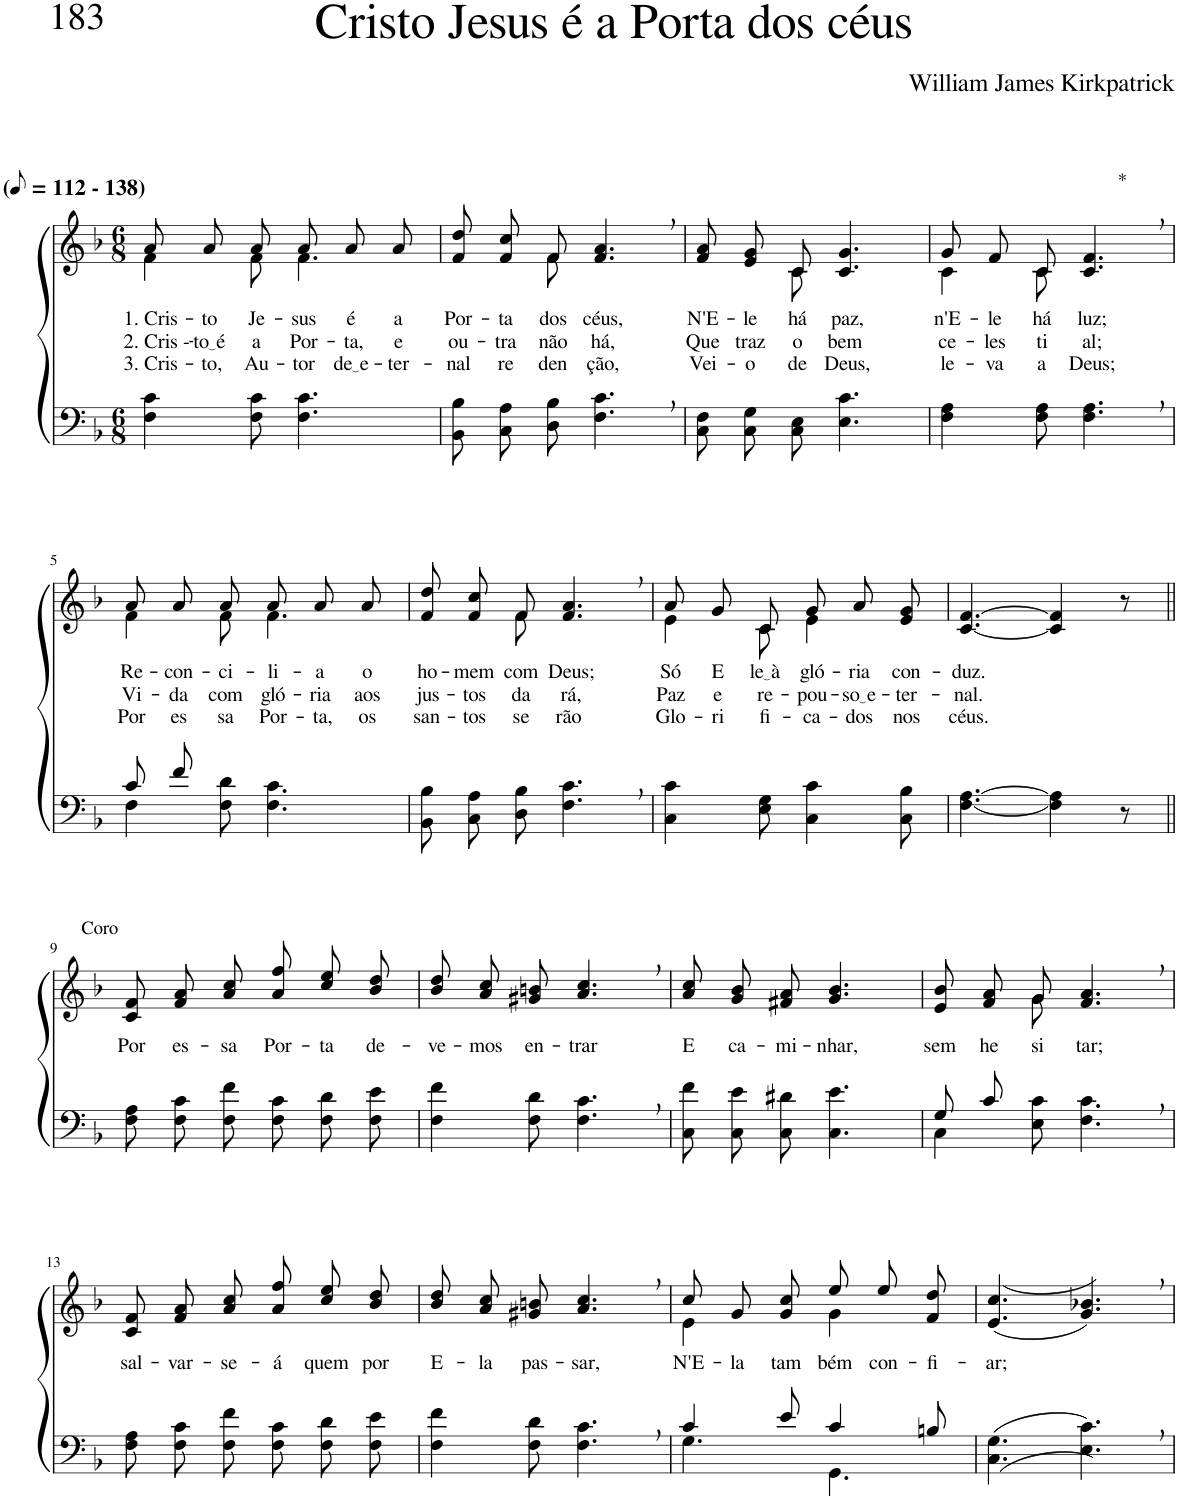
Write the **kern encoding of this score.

**kern	**kern	**text	**text	**text
*part2	*part1	*part1	*part1	*part1
*staff2	*staff1	*staff1	*staff1	*staff1
*I"Parte III e IV	*I"Parte I e II	*	*	*
*clefF4	*clefG2	*	*	*
*Trd1c2	*Trd1c2	*	*	*
*k[b-]	*k[b-]	*	*	*
*M6/8	*M6/8	*	*	*
*MM56	*MM56	*	*	*
=1	=1	=1	=1	=1
*	*^	*	*	*
!	!LO:TX:a:B:t=(	!	!	!	!
!	!LO:TX:a:B:t=- 138)	!	!	!	!
!	!	!	!LO:LY:b	!LO:LY:b	!LO:LY:b
4F\ 4c\	8a/L	4f\	1. Cris-	2. Cris --	3. Cris-
!	!	!	!LO:LY:b	!LO:LY:b	!LO:LY:b
.	8a/	.	-to	to é	-to,
!	!	!	!LO:LY:b	!LO:LY:b	!LO:LY:b
8F\ 8c\	8a/J	8f\	Je-	-a	Au-
!	!	!	!LO:LY:b	!LO:LY:b	!LO:LY:b
4.F\ 4.c\	8a/L	4.f\	-sus	Por-	-tor
!	!	!	!LO:LY:b	!LO:LY:b	!LO:LY:b
.	8a/	.	é	-ta,	de e
!	!	!	!LO:LY:b	!LO:LY:b	!LO:LY:b
.	8a/J	.	a	e	-ter-
=2	=2	=2	=2	=2	=2
!	!	!	!LO:LY:b	!LO:LY:b	!LO:LY:b
8BB-\ 8B-\L	8f/ 8dd/L	4ryy	Por-	ou-	-nal
!	!	!	!LO:LY:b	!LO:LY:b	!LO:LY:b
8C\ 8A\	8f/ 8cc/	.	-ta	-tra	re-
!	!	!	!LO:LY:b	!LO:LY:b	!LO:LY:b
8D\ 8B-\J	8f/J	8f\	dos	não	-den-
!	!	!	!LO:LY:b	!LO:LY:b	!LO:LY:b
4.F\, 4.c\,	4.f/, 4.a/,	4.ryy	céus,	há,	-ção,
=3	=3	=3	=3	=3	=3
!	!	!	!LO:LY:b	!LO:LY:b	!LO:LY:b
8C\ 8F\L	8f/ 8a/L	4ryy	N'E-	Que	Vei-
!	!	!	!LO:LY:b	!LO:LY:b	!LO:LY:b
8C\ 8G\	8e/ 8g/	.	-le	traz	-o
!	!	!	!LO:LY:b	!LO:LY:b	!LO:LY:b
8C\ 8E\J	8c/J	8c\	há	o	de
!	!	!	!LO:LY:b	!LO:LY:b	!LO:LY:b
4.E\ 4.c\	4.c/ 4.g/	4.ryy	paz,	bem	Deus,
=4	=4	=4	=4	=4	=4
!	!	!	!LO:LY:b	!LO:LY:b	!LO:LY:b
4F\ 4A\	8g/L	4c\	n'E-	ce-	le-
!	!	!	!LO:LY:b	!LO:LY:b	!LO:LY:b
.	8f/	.	-le	-les-	-va
!	!	!	!LO:LY:b	!LO:LY:b	!LO:LY:b
8F\ 8A\	8c/J	8c\	há	-ti-	a
!	!LO:TX:a:t=*	!	!	!	!
!	!	!	!LO:LY:b	!LO:LY:b	!LO:LY:b
4.F\, 4.A\,	4.c/, 4.f/,	4.ryy	luz;	-al;	Deus;
!!LO:LB:g=z	!!
=5	=5	=5	=5	=5	=5
*^	*	*	*	*	*
!	!	!	!	!LO:LY:b	!LO:LY:b	!LO:LY:b
8c/L	4F\	8a/L	4f\	Re-	Vi-	Por
!	!	!	!	!LO:LY:b	!LO:LY:b	!LO:LY:b
8f/J	.	8a/	.	-con-	-da	es-
!	!	!	!	!LO:LY:b	!	!
!	!	!	!	!	!LO:LY:b	!LO:LY:b
8ryy	8F\ 8d\	8a/J	8f\	.	com	-sa
!	!	!	!	!LO:LY:b	!	!
!	!	!	!	!	!LO:LY:b	!LO:LY:b
4.ryy	4.F\ 4.c\	8a/L	4.f\	.	gló-	Por-
!	!	!	!	!LO:LY:b	!LO:LY:b	!LO:LY:b
.	.	8a/	.	-a	-ria	-ta,
!	!	!	!	!LO:LY:b	!LO:LY:b	!LO:LY:b
.	.	8a/J	.	o	aos	os
*v	*v	*	*	*	*	*
=6	=6	=6	=6	=6	=6
!	!	!	!LO:LY:b	!LO:LY:b	!LO:LY:b
8BB-\ 8B-\L	8f/ 8dd/L	4ryy	ho-	jus-	san-
!	!	!	!LO:LY:b	!LO:LY:b	!LO:LY:b
8C\ 8A\	8f/ 8cc/	.	-mem	-tos	-tos
!	!	!	!LO:LY:b	!LO:LY:b	!LO:LY:b
8D\ 8B-\J	8f/J	8f\	com	da-	se-
!	!	!	!LO:LY:b	!LO:LY:b	!LO:LY:b
4.F\, 4.c\,	4.f/, 4.a/,	4.ryy	Deus;	-rá,	-rão
=7	=7	=7	=7	=7	=7
!	!	!	!LO:LY:b	!LO:LY:b	!LO:LY:b
4C\ 4c\	8a/L	4e\	Só	Paz	Glo-
!	!	!	!LO:LY:b	!LO:LY:b	!LO:LY:b
.	8g/	.	E-	e	-ri-
!	!	!	!LO:LY:b	!LO:LY:b	!LO:LY:b
8E\ 8G\	8c/J	8c\	le à	re-	-fi-
!	!	!	!LO:LY:b	!LO:LY:b	!LO:LY:b
4C\ 4c\	8g/L	4e\	gló-	-pou-	-ca-
!	!	!	!LO:LY:b	!LO:LY:b	!LO:LY:b
.	8a/	.	-ria	so e	-dos
!	!	!	!LO:LY:b	!LO:LY:b	!LO:LY:b
8C\ 8B-\	8e/ 8g/J	8ryy	con-	-ter-	nos
=8	=8	=8	=8	=8	=8
!	!	!	!LO:LY:b	!LO:LY:b	!LO:LY:b
*	*v	*v	*	*	*
[4.F\ [4.A\	[4.c/ [4.f/	-duz.	-nal.	céus.
4F\] 4A\]	4c/] 4f/]	.	.	.
8r	8r	.	.	.
!!LO:LB:g=z
=9||	=9||	=9||	=9||	=9||
!	!LO:TX:a:t=Coro	!	!	!
!	!	!LO:LY:b	!	!
8F\ 8A\L	8c/ 8f/L	Por	.	.
!	!	!LO:LY:b	!	!
8F\ 8c\	8f/ 8a/	es-	.	.
!	!	!LO:LY:b	!	!
8F\ 8f\J	8a/ 8cc/J	-sa	.	.
!	!	!LO:LY:b	!	!
8F\ 8c\L	8a\ 8ff\L	Por-	.	.
!	!	!LO:LY:b	!	!
8F\ 8d\	8cc\ 8ee\	-ta	.	.
!	!	!LO:LY:b	!	!
8F\ 8e\J	8b-\ 8dd\J	de-	.	.
=10	=10	=10	=10	=10
!	!	!LO:LY:b	!	!
4F\ 4f\	8b-\ 8dd\L	-ve-	.	.
!	!	!LO:LY:b	!	!
.	8a\ 8cc\	-mos	.	.
!	!	!LO:LY:b	!	!
8F\ 8d\	8g#X\ 8bn\J	en-	.	.
!	!	!LO:LY:b	!	!
4.F\, 4.c\,	4.a/, 4.cc/,	-trar	.	.
=11	=11	=11	=11	=11
!	!	!LO:LY:b	!	!
8C\ 8f\L	8a/ 8cc/L	E	.	.
!	!	!LO:LY:b	!	!
8C\ 8e\	8g/ 8b-/	ca-	.	.
!	!	!LO:LY:b	!	!
8C\ 8d#X\J	8f#X/ 8a/J	-mi-	.	.
!	!	!LO:LY:b	!	!
4.C\ 4.e\	4.g/ 4.b-/	-nhar,	.	.
=12	=12	=12	=12	=12
*^	*^	*	*	*
!	!	!	!	!LO:LY:b	!	!
8G/L	4C\	4ryy	8e/ 8b-/L	sem	.	.
!	!	!	!	!LO:LY:b	!	!
8c/J	.	.	8f/ 8a/	he-	.	.
!	!	!	!	!LO:LY:b	!	!
8ryy	8E\ 8c\	8g\	8g/J	-si-	.	.
!	!	!	!	!LO:LY:b	!	!
4.ryy	4.F\ 4.c\	4.ryy	4.f/ 4.a/	-tar;	.	.
!!LO:LB:g=z
=13	=13	=13	=13	=13	=13	=13
!	!	!	!	!LO:LY:b	!	!
*v	*v	*	*	*	*	*
*	*v	*v	*	*	*
8F\ 8A\L	8c/ 8f/L	-sal-	.	.
!	!	!LO:LY:b	!	!
8F\ 8c\	8f/ 8a/	-var-	.	.
!	!	!LO:LY:b	!	!
8F\ 8f\J	8a/ 8cc/J	-se-	.	.
!	!	!LO:LY:b	!	!
8F\ 8c\L	8a\ 8ff\L	-á	.	.
!	!	!LO:LY:b	!	!
8F\ 8d\	8cc\ 8ee\	quem	.	.
!	!	!LO:LY:b	!	!
8F\ 8e\J	8b-\ 8dd\J	por	.	.
=14	=14	=14	=14	=14
!	!	!LO:LY:b	!	!
4F\ 4f\	8b-\ 8dd\L	E-	.	.
!	!	!LO:LY:b	!	!
.	8a\ 8cc\	-la	.	.
!	!	!LO:LY:b	!	!
8F\ 8d\	8g#X\ 8bn\J	pas-	.	.
!	!	!LO:LY:b	!	!
4.F\, 4.c\,	4.a/, 4.cc/,	-sar,	.	.
=15	=15	=15	=15	=15
*^	*^	*	*	*
!	!	!	!	!LO:LY:b	!	!
4c/	4.G\	8cc\L	4e\	N'E-	.	.
!	!	!	!	!LO:LY:b	!	!
.	.	8g\	.	-la	.	.
!	!	!	!	!LO:LY:b	!	!
8e/	.	8g\ 8cc\J	8ryy	tam-	.	.
!	!	!	!	!LO:LY:b	!	!
4c/	4.GG\	8ee\L	4g\	-bém	.	.
!	!	!	!	!LO:LY:b	!	!
.	.	8ee\	.	con-	.	.
!	!	!	!	!LO:LY:b	!	!
8Bn/	.	8f\ 8dd\J	8ryy	-fi-	.	.
*v	*v	*	*	*	*	*
=16	=16	=16	=16	=16	=16
!	!	!	!LO:LY:b	!	!
*	*v	*v	*	*	*
((4.C\ 4.G\	((4.e/ 4.cc/	-ar;	.	.
4.E\, 4.c\,))	4.g/, 4.b-X/,))	.	.	.
=	=	=	=	=
*-	*-	*-	*-	*-
